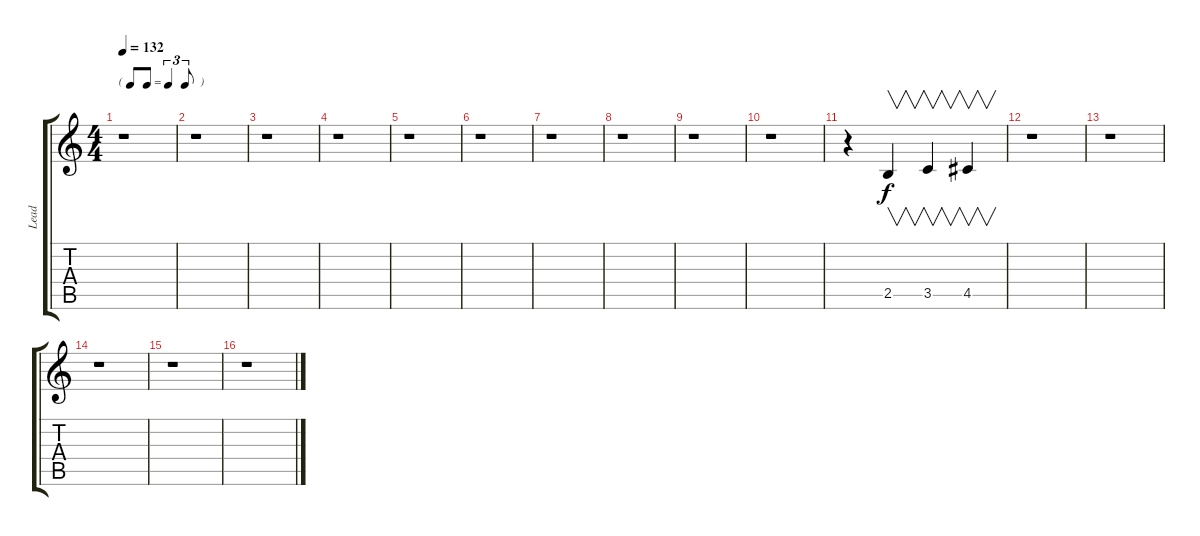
\track ("Lead " "Lead ") {instrument distortionguitar}
\staff {score tabs}
\tuning (E4 B3 G3 D3 A2 E2) {hide}
\ts (4 4)
\tf triplet8th
\tempo 132
\clef g2
\ks c
r.1{dy f} |
r.1 |
r.1 |
r.1 |
r.1 |
r.1 |
r.1 |
r.1 |
r.1 |
r.1 |
r.4 2.5.4{v} 3.5.4{v} 4.5.4{v} |
r.1 |
r.1 |
r.1 |
r.1 |
r.1
